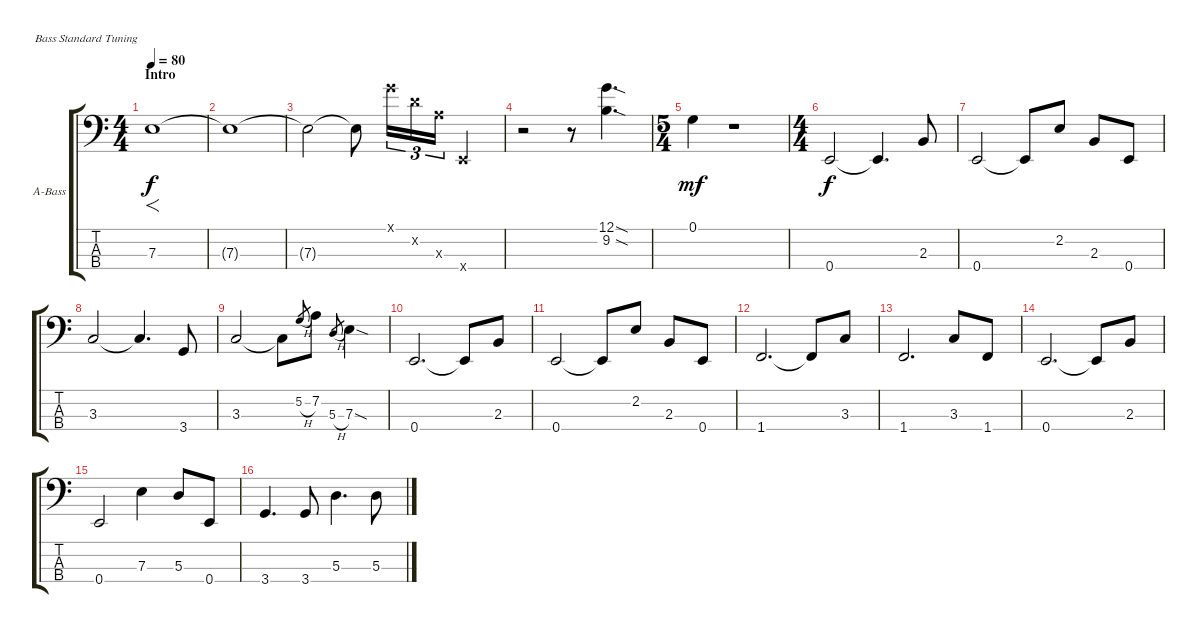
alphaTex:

\defaultSystemsLayout 4
\bracketExtendMode groupsimilarinstruments
\firstSystemTrackNameOrientation horizontal
\otherSystemsTrackNameOrientation horizontal
\track ("Acoustic Bass" "A-Bass") {instrument acousticbass}
\staff {score tabs}
\tuning (G2 D2 A1 E1)
\ts (4 4)
\section ("" "Intro")
\tempo 80
\clef f4
\scale
0.487395
\ks c
7.3.1{f dy f instrument acousticbass} |
\scale
0.256303 7.3{t}.1 |
\scale
0.256303 7.3{t}.2 7.3{t}.8 12.1{x}.16{tu (3 2)} 12.2{x}.16{tu (3 2)} 12.3{x}.16{tu (3 2)} 0.4{x}.4 |
\scale
0.333333 r.2 r.8 (12.1{sod} 9.2{sod}).4{d} |
\ts (5 4)
\scale
0.333333 0.1.4{dy mf} r.1 |
\ts (4 4)
\scale
0.333333 0.4.2{dy f} 0.4{t}.4{d} 2.3.8 |
\scale
0.333333 0.4.2 0.4{t}.8 2.2.8 2.3.8 0.4.8 |
\scale
0.333333 3.3.2 3.3{t}.4{d} 3.4.8 |
\scale
0.333333 3.3.2 3.3{t}.8 5.2{h}.8{gr} 7.2.8 5.3{h}.8{gr} 7.3{sod}.4 |
\scale
0.333333 0.4.2{d} 0.4{t}.8 2.3.8 |
\scale
0.333333 0.4.2 0.4{t}.8 2.2.8 2.3.8 0.4.8 |
\scale
0.333333 1.4.2{d} 1.4{t}.8 3.3.8 |
\scale
0.333333 1.4.2{d} 3.3.8 1.4.8 |
\scale
0.333333 0.4.2{d} 0.4{t}.8 2.3.8 |
\scale
0.333333 0.4.2 7.3.4 5.3.8 0.4.8 |
\scale
0.333333 3.4.4{d} 3.4.8 5.3.4{d} 5.3.8
